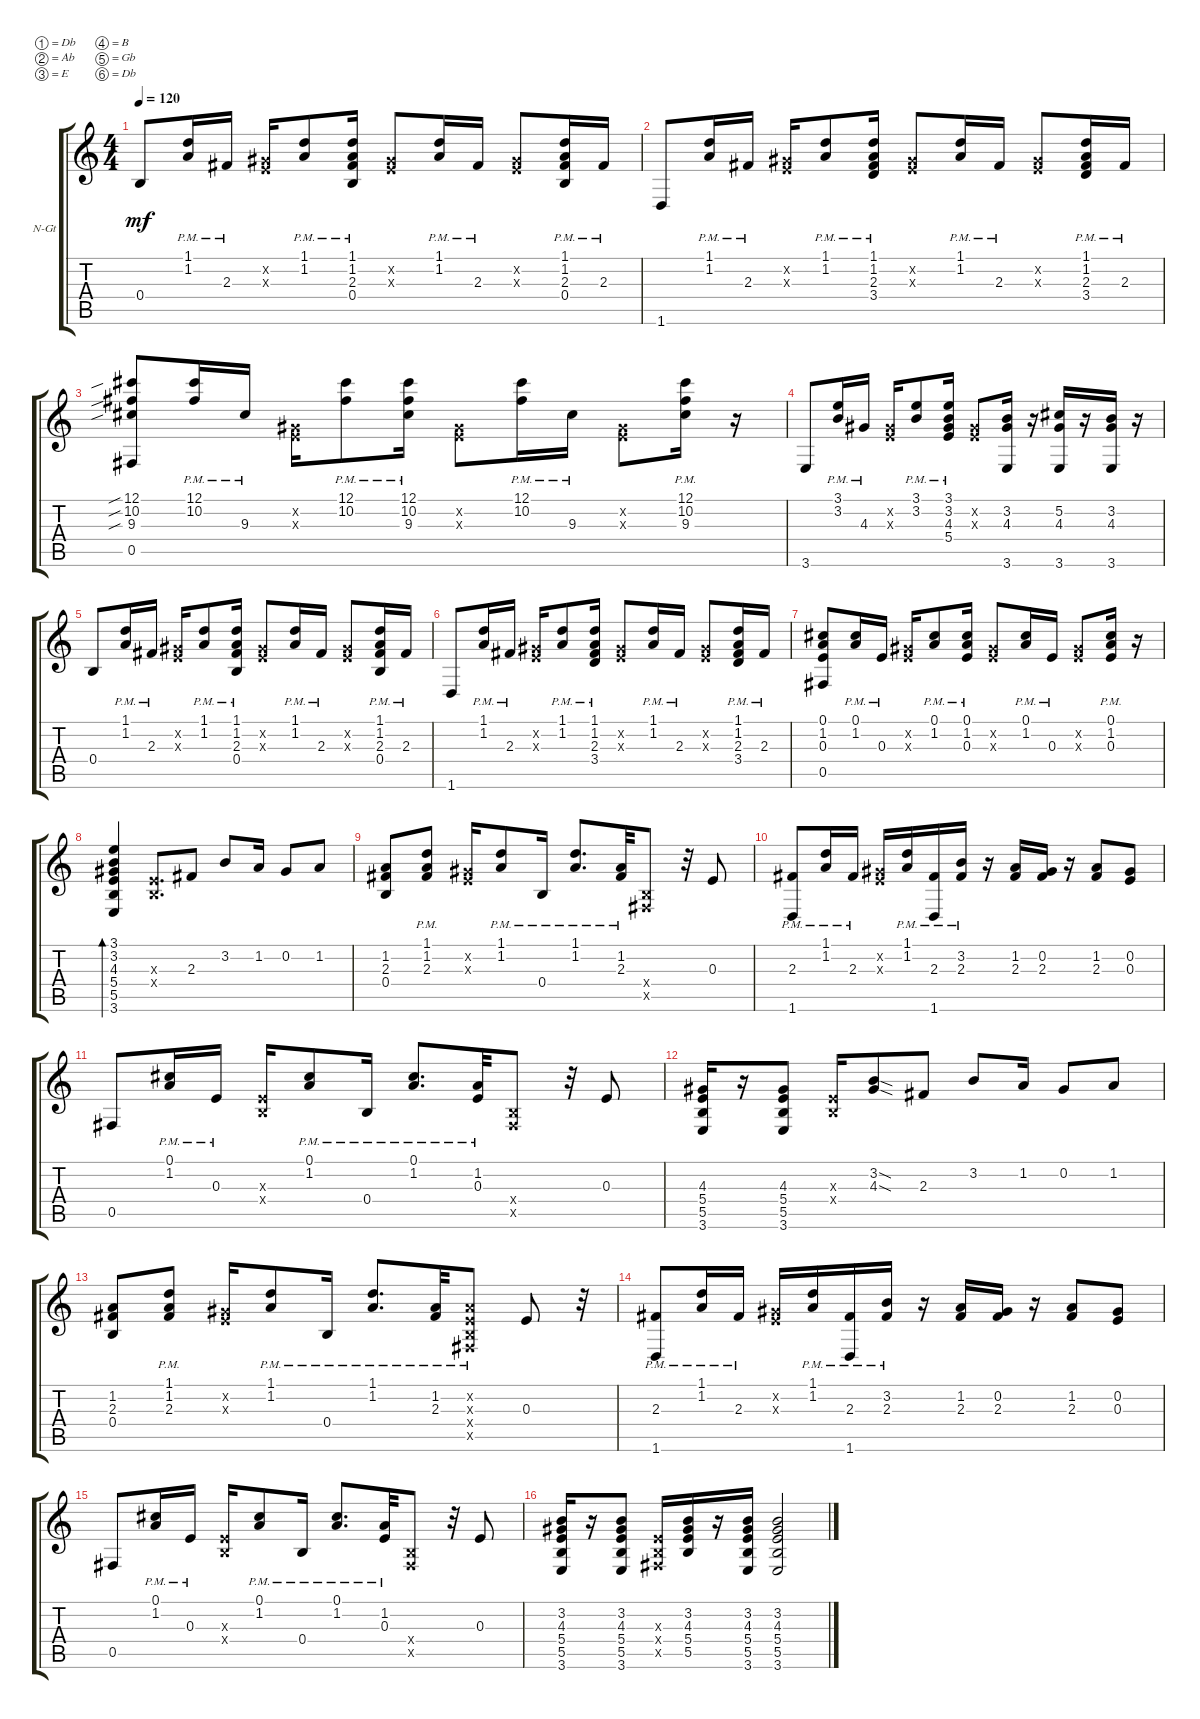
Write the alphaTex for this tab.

\defaultSystemsLayout 4
\bracketExtendMode groupsimilarinstruments
\firstSystemTrackNameOrientation horizontal
\otherSystemsTrackNameOrientation horizontal
\track ("Nylon Guitar" "N-Gt") {instrument acousticguitarnylon}
\staff {score tabs}
\tuning (Db4 Ab3 E3 B2 Gb2 Db2)
\ts (4 4)
\tempo 120
\clef g2
\ks c
0.4.8{dy mf instrument acousticguitarnylon} (1.2{pm} 1.1{pm}).16 2.3{pm}.16 (0.2{x} 0.3{x}).16 (1.1{pm} 1.2{pm}).8 (0.4{pm} 2.3{pm} 1.2{pm} 1.1{pm}).16 (0.2{x} 0.3{x}).8 (1.2{pm} 1.1{pm}).16 2.3{pm}.16 (0.3{x} 0.2{x}).8 (1.2{pm} 1.1{pm} 2.3{pm} 0.4{pm}).16 2.3{pm}.16 |
1.6.8 (1.2{pm} 1.1{pm}).16 2.3{pm}.16 (0.2{x} 0.3{x}).16 (1.1{pm} 1.2{pm}).8 (3.4{pm} 2.3{pm} 1.2{pm} 1.1{pm}).16 (0.2{x} 0.3{x}).8 (1.2{pm} 1.1{pm}).16 2.3{pm}.16 (0.3{x} 0.2{x}).8 (1.2{pm} 1.1{pm} 2.3{pm} 3.4{pm}).16 2.3{pm}.16 |
(0.5 12.1{sib} 10.2{sib} 9.3{sib}).8 (10.2{pm} 12.1{pm}).16 9.3{pm}.16 (0.2{x} 0.3{x}).16 (12.1{pm} 10.2{pm}).8 (9.3{pm} 10.2{pm} 12.1{pm}).16 (0.2{x} 0.3{x}).8 (10.2{pm} 12.1{pm}).16 9.3{pm}.16 (0.3{x} 0.2{x}).8 (10.2{pm} 12.1{pm} 9.3{pm}).16 r.16 |
3.6.8 (3.2{pm} 3.1{pm}).16 4.3{pm}.16 (0.2{x} 0.3{x}).16 (3.1{pm} 3.2{pm}).8 (5.4{pm} 4.3{pm} 3.2{pm} 3.1{pm}).16 (0.2{x} 0.3{x}).8 (3.2 3.6 4.3).16 r.16 (4.3 5.2 3.6).16 r.16 (3.2 3.6 4.3).16 r.16 |
0.4.8 (1.2{pm} 1.1{pm}).16 2.3{pm}.16 (0.2{x} 0.3{x}).16 (1.1{pm} 1.2{pm}).8 (0.4{pm} 2.3{pm} 1.2{pm} 1.1{pm}).16 (0.2{x} 0.3{x}).8 (1.2{pm} 1.1{pm}).16 2.3{pm}.16 (0.3{x} 0.2{x}).8 (1.2{pm} 1.1{pm} 2.3{pm} 0.4{pm}).16 2.3{pm}.16 |
1.6.8 (1.2{pm} 1.1{pm}).16 2.3{pm}.16 (0.2{x} 0.3{x}).16 (1.1{pm} 1.2{pm}).8 (3.4{pm} 2.3{pm} 1.2{pm} 1.1{pm}).16 (0.2{x} 0.3{x}).8 (1.2{pm} 1.1{pm}).16 2.3{pm}.16 (0.3{x} 0.2{x}).8 (1.2{pm} 1.1{pm} 2.3{pm} 3.4{pm}).16 2.3{pm}.16 |
(0.5 0.1 1.2 0.3).8 (1.2{pm} 0.1{pm}).16 0.3{pm}.16 (0.2{x} 0.3{x}).16 (0.1{pm} 1.2{pm}).8 (0.3{pm} 1.2{pm} 0.1{pm}).16 (0.2{x} 0.3{x}).8 (1.2{pm} 0.1{pm}).16 0.3{pm}.16 (0.3{x} 0.2{x}).8 (1.2{pm} 0.1{pm} 0.3{pm}).16 r.16 |
(3.6 5.5 5.4 4.3 3.2 3.1).4{bd 60} (0.3{x} 0.4{x}).8{d} 2.3.8 3.2.8 1.2.16 0.2.8 1.2.8 |
(0.4 2.3 1.2).8 (1.2{pm} 1.1{pm} 2.3{pm}).8 (0.2{x} 0.3{x}).16 (1.1{pm} 1.2{pm}).8 0.4{pm}.16 (1.1{pm} 1.2{pm}).8{d} (1.2{pm} 2.3{pm}).32 (0.4{x} 0.5{x}).8 r.32 0.3.8 |
(1.6{pm} 2.3{pm}).8 (1.2{pm} 1.1{pm}).16 2.3{pm}.16 (0.2{x} 0.3{x}).16 (1.2{pm} 1.1{pm}).16 (1.6{pm} 2.3).16 (3.2{pm} 2.3).16 r.16 (1.2 2.3).16 (0.2 2.3).16 r.16 (1.2 2.3).8 (0.2 0.3).8 |
0.5.8 (1.2 0.1{pm}).16 0.3{pm}.16 (0.3{x} 0.4{x}).16 (0.1{pm} 1.2{pm}).8 0.4{pm}.16 (0.1{pm} 1.2{pm}).8{d} (1.2{pm} 0.3{pm}).32 (0.4{x} 0.5{x}).8 r.32 0.3.8 |
(3.6 5.5 5.4 4.3).16 r.16 (4.3 5.4 5.5 3.6).8 (0.4{x} 0.3{x}).16 (3.2{sod} 4.3{sod}).8 2.3.8 3.2.8 1.2.16 0.2.8 1.2.8 |
(0.4 2.3 1.2).8 (1.2{pm} 1.1{pm} 2.3{pm}).8 (0.2{x} 0.3{x}).16 (1.1{pm} 1.2{pm}).8 0.4{pm}.16 (1.1{pm} 1.2{pm}).8{d} (1.2{pm} 2.3{pm}).32 (1.2{pm x} 0.3{x} 0.4{x} 0.5{x}).8 0.3.8 r.32 |
(1.6{pm} 2.3{pm}).8 (1.2{pm} 1.1{pm}).16 2.3{pm}.16 (0.2{x} 0.3{x}).16 (1.2{pm} 1.1{pm}).16 (1.6{pm} 2.3).16 (3.2{pm} 2.3).16 r.16 (1.2 2.3).16 (0.2 2.3).16 r.16 (1.2 2.3).8 (0.2 0.3).8 |
0.5.8 (1.2 0.1{pm}).16 0.3{pm}.16 (0.3{x} 0.4{x}).16 (0.1{pm} 1.2{pm}).8 0.4{pm}.16 (0.1{pm} 1.2{pm}).8{d} (1.2{pm} 0.3{pm}).32 (0.4{x} 0.5{x}).8 r.32 0.3.8 |
(3.6 5.5 5.4 4.3 3.2).16 r.16 (3.2 4.3 5.4 5.5 3.6).8 (0.5{x} 0.4{x} 0.3{x}).16 (5.5 5.4 4.3 3.2).16 r.16 (3.2 4.3 5.4 5.5 3.6).16 (3.2 4.3 5.4 5.5 3.6).2
